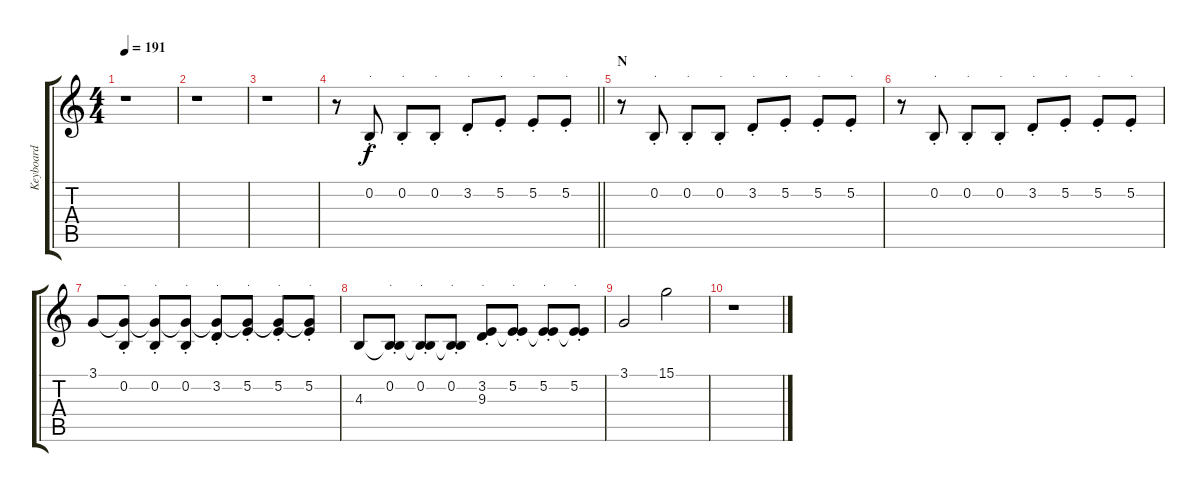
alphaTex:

\track ("Keyboard" "Keyboard") {instrument lead1square}
\staff {score tabs}
\tuning (E4 B3 G3 D3 A2 D2) {hide}
\ts (4 4)
\tempo 191
\clef g2
\ks c
r.1{dy f} |
r.1 |
r.1 |
\barLineRight lightlight
r.8 0.2{st}.8{txt "."} 0.2{st}.8{txt "."} 0.2{st}.8{txt "."} 3.2{st}.8{txt "."} 5.2{st}.8{txt "."} 5.2{st}.8{txt "."} 5.2{st}.8{txt "."} |
\section ("" "N")
r.8 0.2{st}.8{txt "."} 0.2{st}.8{txt "."} 0.2{st}.8{txt "."} 3.2{st}.8{txt "."} 5.2{st}.8{txt "."} 5.2{st}.8{txt "."} 5.2{st}.8{txt "."} |
r.8 0.2{st}.8{txt "."} 0.2{st}.8{txt "."} 0.2{st}.8{txt "."} 3.2{st}.8{txt "."} 5.2{st}.8{txt "."} 5.2{st}.8{txt "."} 5.2{st}.8{txt "."} |
3.1.8 (3.1{t} 0.2{st}).8{txt "."} (3.1{t} 0.2{st}).8{txt "."} (3.1{t} 0.2{st}).8{txt "."} (3.1{t} 3.2{st}).8{txt "."} (3.1{t} 5.2{st}).8{txt "."} (3.1{t} 5.2{st}).8{txt "."} (3.1{t} 5.2{st}).8{txt "."} |
4.3.8 (0.2{st} 4.3{t}).8{txt "."} (0.2{st} 4.3{t}).8{txt "."} (0.2{st} 4.3{t}).8{txt "."} (3.2{st} 9.3).8{txt "."} (5.2{st} 9.3{t}).8{txt "."} (5.2{st} 9.3{t}).8{txt "."} (5.2{st} 9.3{t}).8{txt "."} |
3.1.2 15.1.2 |
r.1
